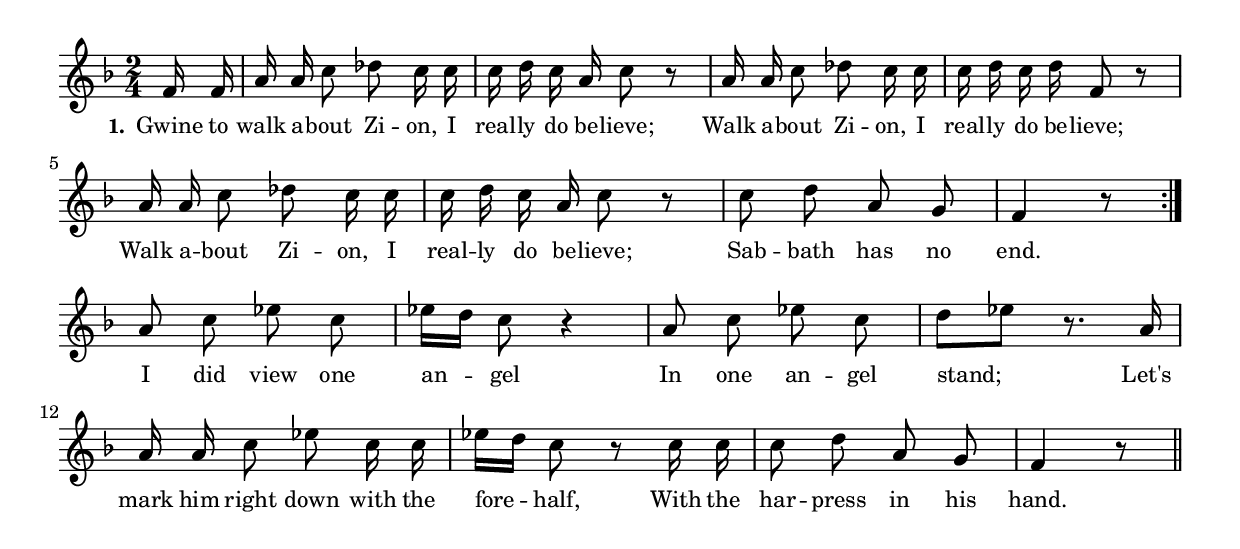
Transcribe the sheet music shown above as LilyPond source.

% 089.ly - Score sheet for "Sabbath Has No End"
% Copyright (C) 2007  Marcus Brinkmann <marcus@gnu.org>
%
% This score sheet is free software; you can redistribute it and/or
% modify it under the terms of the Creative Commons Legal Code
% Attribution-ShareALike as published by Creative Commons; either
% version 2.0 of the License, or (at your option) any later version.
%
% This score sheet is distributed in the hope that it will be useful,
% but WITHOUT ANY WARRANTY; without even the implied warranty of
% MERCHANTABILITY or FITNESS FOR A PARTICULAR PURPOSE.  See the
% Creative Commons Legal Code Attribution-ShareALike for more details.
%
% You should have received a copy of the Creative Commons Legal Code
% Attribution-ShareALike along with this score sheet; if not, write to
% Creative Commons, 543 Howard Street, 5th Floor,
% San Francisco, CA 94105-3013  United States

\version "2.10.0"

%\header
%{
%  title = "Sabbath Has No End"
%  composer = "trad."
%}

melody =
<<
     \context Voice
    {
	\set Staff.midiInstrument = "acoustic grand"
	\override Staff.VerticalAxisGroup #'minimum-Y-extent = #'(0 . 0)
	
	\autoBeamOff

	\time 2/4
	\clef violin
	\key f \major
	{
	    \repeat volta 2
	    {
		\partial 8 f'16 f' |
		a'16 a' c''8 des'' c''16 c'' | c''16 d'' c'' a' c''8 r |
		a'16 a' c''8 des'' c''16 c'' | c''16 d'' c'' d'' f'8 r |
		\break
		a'16 a' c''8 des'' c''16 c'' | c''16 d'' c'' a' c''8 r |
		c''8 d'' a' g' | f'4 r8
	    }
	    \break

	    \partial 2 a'8 c'' es'' c'' | es''16[ d''] c''8 r4 |
	    a'8 c'' es'' c'' | d''8[ es''] r8. a'16 |
	    a'16 a' c''8 es''8 c''16 c'' | es''16[ d''] c''8 r c''16 c'' |
	    c''8 d'' a' g' f'4 r8
	    \bar "||"
	}
    }
    \lyricsto "" \new Lyrics
    {
        \override LyricText #'font-size = #0
        \override StanzaNumber #'font-size = #-1

	\set stanza = "1."
	Gwine to walk a -- bout Zi -- on, I real -- ly do be -- lieve;
	Walk a -- bout Zi -- on, I real -- ly do be -- lieve;
	Walk a -- bout Zi -- on, I real -- ly do be -- lieve;
	Sab -- bath has no end.
	I did view one an -- gel
	In one an -- gel stand;
	Let's mark him right down with the fore -- half,
	With the har -- press in his hand.
    }
>>


\score
{
  \new Staff { \melody }

  \layout { indent = 0.0 }
}

\score
{
  \new Staff { \unfoldRepeats \melody }

  
  \midi {
    \context {
      \Score
      tempoWholesPerMinute = #(ly:make-moment 80 4)
      }
    }


}
